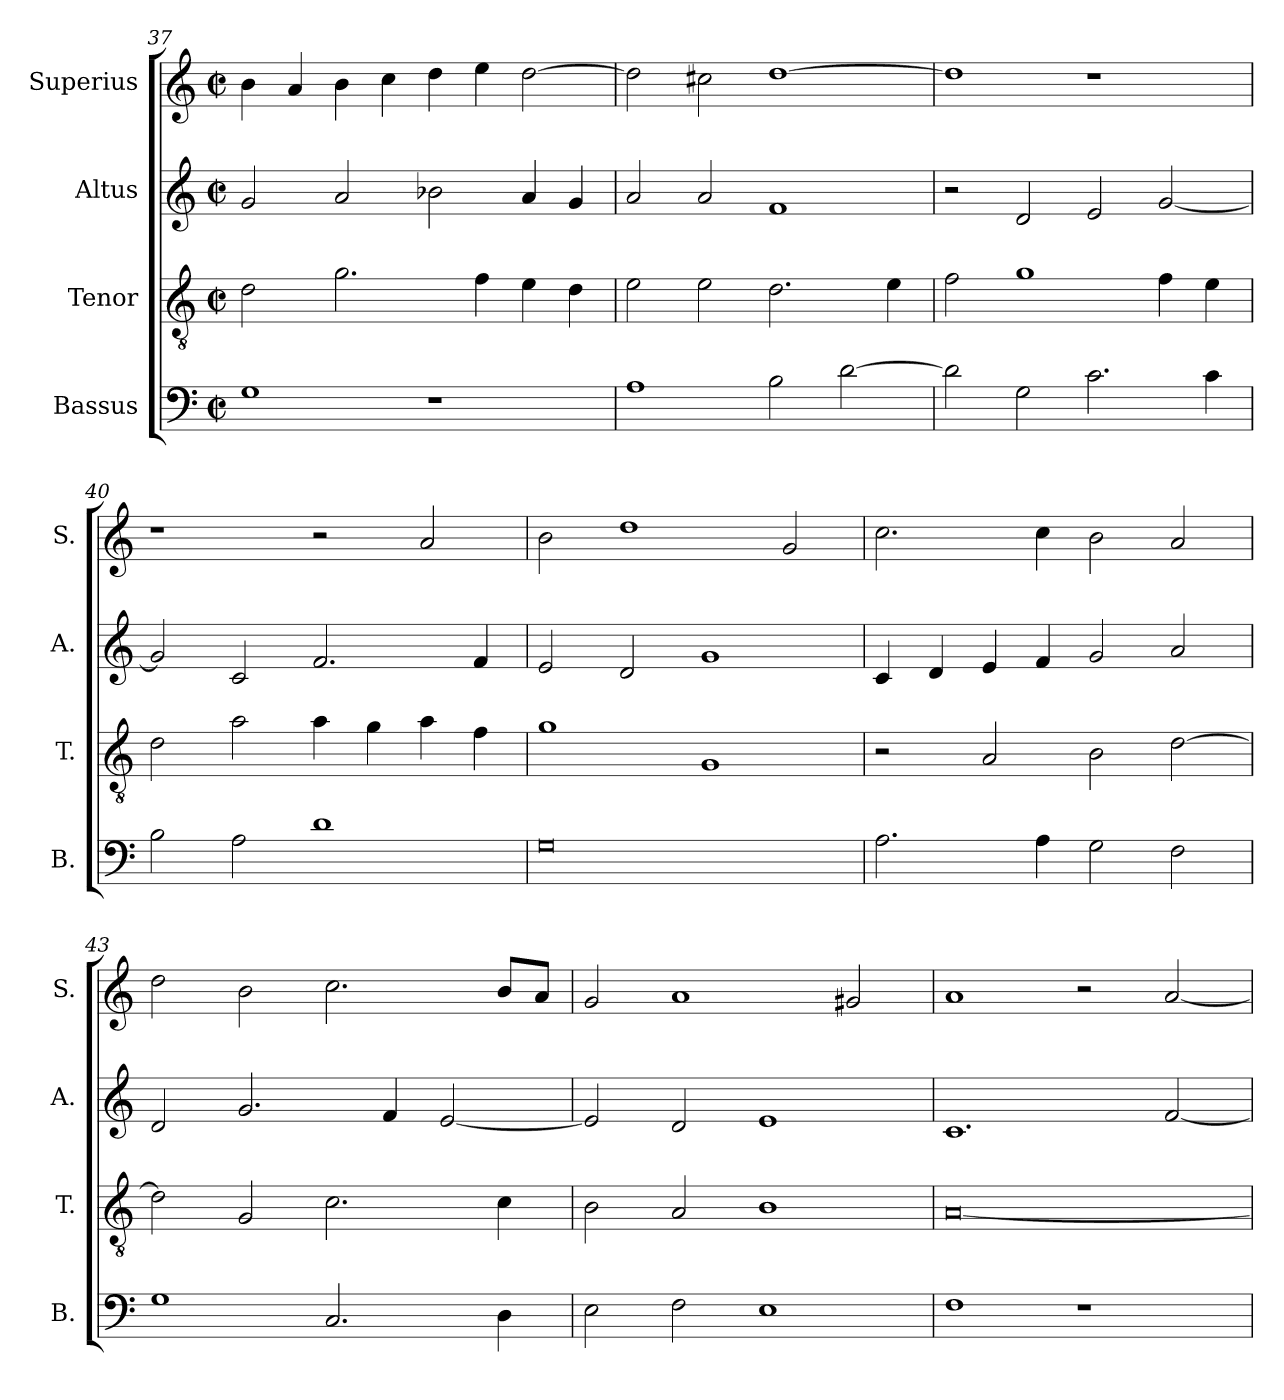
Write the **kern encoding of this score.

**kern	**kern	**kern	**kern
*part4	*part3	*part2	*part1
*staff4	*staff3	*staff2	*staff1
*I"Bassus	*I"Tenor	*I"Altus	*I"Superius
*I'B.	*I'T.	*I'A.	*I'S.
!!LO:PB:g=z
*clefF4	*clefGv2	*clefG2	*clefG2
*	*ITrd7c12	*	*
*k[]	*k[]	*k[]	*k[]
*C:	*C:	*C:	*C:
*M2/2	*M2/2	*M2/2	*M2/2
*met(c|)	*met(c|)	*met(c|)	*met(c|)
=37	=37	=37	=37
1Gi	2Di\	2gi/	4bi\
.	.	.	4ai/
.	2.Gi\	2ai/	4bi\
.	.	.	4cci\
1r	.	2b-Xi\	4ddi\
.	4Fi\	.	4eei\
.	4Ei\	4ai/	[>2ddi\
.	4Di\	4gi/	.
=38	=38	=38	=38
1Ai	2Ei\	2ai/	2ddi\]
.	2Ei\	2ai/	2cc#Xi\
2Bi\	2.Di\	1fi	[>1ddi
[>2di\	.	.	.
.	4Ei\	.	.
=39	=39	=39	=39
2di\]	2Fi\	2r	1ddi]
2Gi\	1Gi	2di/	.
2.ci\	.	2ei/	1r
.	4Fi\	[<2gi/	.
4ci\	4Ei\	.	.
=40	=40	=40	=40
2Bi\	2Di\	2gi/]	1r
2Ai\	2Ai\	2ci/	.
1di	4Ai\	2.fi/	2r
.	4Gi\	.	.
.	4Ai\	.	2ai/
.	4Fi\	4fi/	.
=41	=41	=41	=41
0Gi	1Gi	2ei/	2bi\
.	.	2di/	1ddi
.	1GGi	1gi	.
.	.	.	2gi/
!!LO:LB:g=z
=42	=42	=42	=42
2.Ai\	2r	4ci/	2.cci\
.	.	4di/	.
.	2AAi/	4ei/	.
4Ai\	.	4fi/	4cci\
2Gi\	2BBi\	2gi/	2bi\
2Fi\	[>2Di\	2ai/	2ai/
=43	=43	=43	=43
1Gi	2Di\]	2di/	2ddi\
.	2GGi/	2.gi/	2bi\
2.Ci/	2.Ci\	.	2.cci\
.	.	4fi/	.
.	.	[<2ei/	.
4Di\	4Ci\	.	8bi/L
.	.	.	8ai/J
=44	=44	=44	=44
2Ei\	2BBi\	2ei/]	2gi/
2Fi\	2AAi/	2di/	1ai
1Ei	1BBi	1ei	.
.	.	.	2g#Xi/
=45	=45	=45	=45
1Fi	[<0AAi	1.ci	1ai
1r	.	.	2r
.	.	[<2fi/	[<2ai/
=	=	=	=
*-	*-	*-	*-
